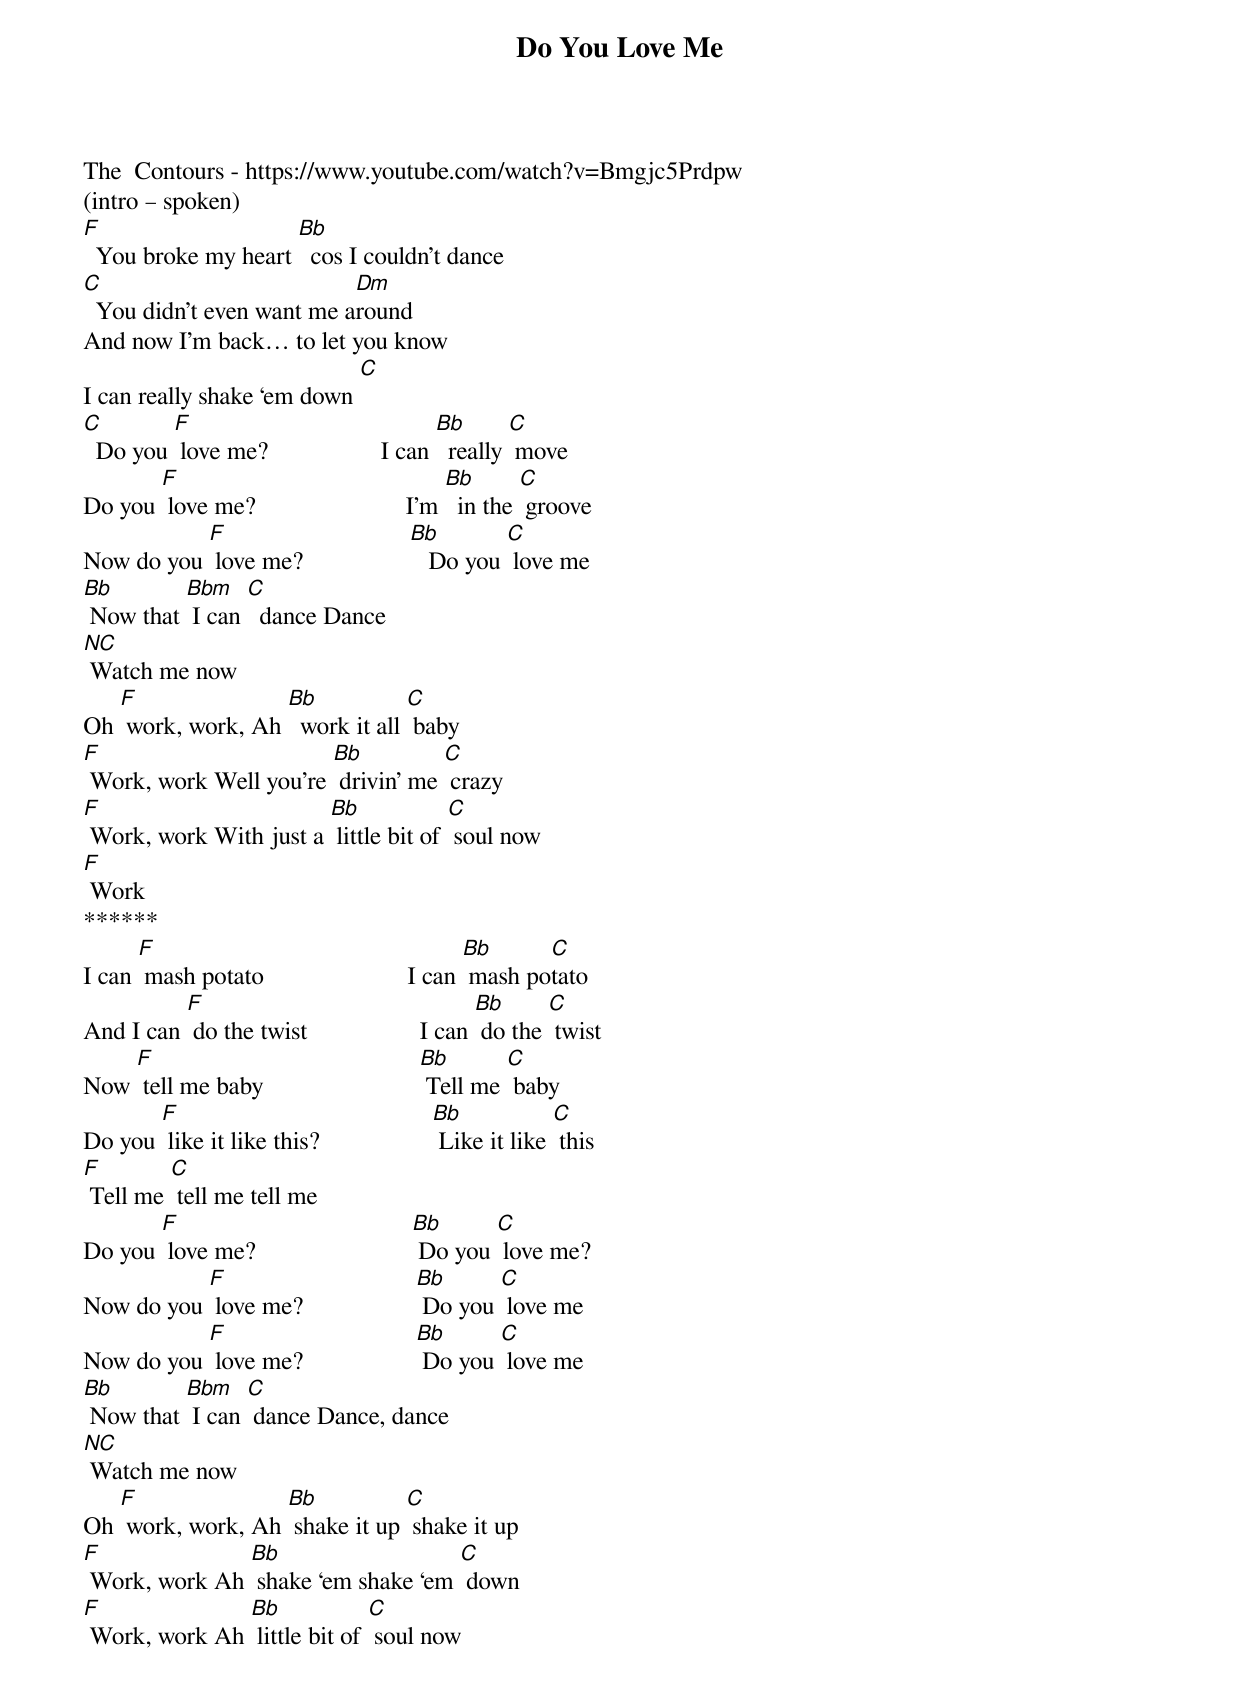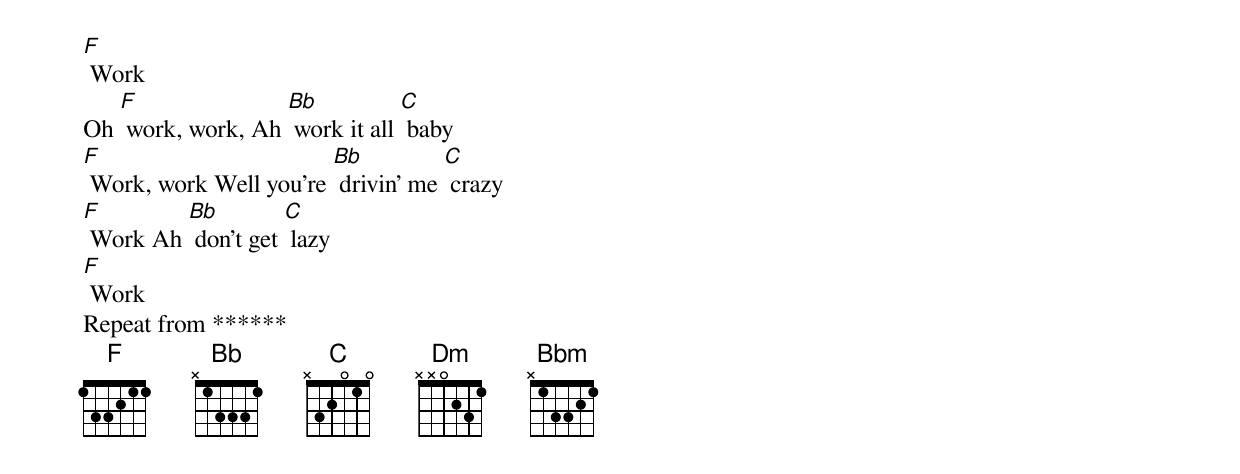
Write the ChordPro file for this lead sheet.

{t: Do You Love Me }
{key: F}
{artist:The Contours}
The  Contours - https://www.youtube.com/watch?v=Bmgjc5Prdpw
(intro – spoken)
[F]  You broke my heart [Bb]  cos I couldn’t dance
[C]  You didn’t even want me a[Dm]round
And now I’m back… to let you know
I can really shake ‘em down [C]
{c: }
[C]  Do you [F] love me?                  I can [Bb]  really [C] move
Do you [F] love me?                        I’m [Bb]  in the [C] groove
Now do you [F] love me?                 [Bb]   Do you [C] love me
[Bb] Now that [Bbm] I can [C]  dance Dance
[NC] Watch me now
{c: }
Oh [F] work, work, Ah [Bb]  work it all [C] baby
[F] Work, work Well you’re [Bb] drivin’ me [C] crazy
[F] Work, work With just a [Bb] little bit of [C] soul now
[F] Work
{c: }
******
I can [F] mash potato                       I can [Bb] mash po[C]tato
And I can [F] do the twist                  I can [Bb] do the [C] twist
Now [F] tell me baby                         [Bb] Tell me [C] baby
Do you [F] like it like this?                  [Bb] Like it like [C] this
[F] Tell me [C] tell me tell me
{c: }
Do you [F] love me?                         [Bb] Do you [C] love me?
Now do you [F] love me?                  [Bb] Do you [C] love me
Now do you [F] love me?                  [Bb] Do you [C] love me
[Bb] Now that [Bbm] I can [C] dance Dance, dance
[NC] Watch me now
{c: }
Oh [F] work, work, Ah [Bb] shake it up [C] shake it up
[F] Work, work Ah [Bb] shake ‘em shake ‘em [C] down
[F] Work, work Ah [Bb] little bit of [C] soul now
[F] Work
{c: }
Oh [F] work, work, Ah [Bb] work it all [C] baby
[F] Work, work Well you’re [Bb] drivin’ me [C] crazy
[F] Work Ah [Bb] don’t get [C] lazy
[F] Work
{c: }
Repeat from ******
